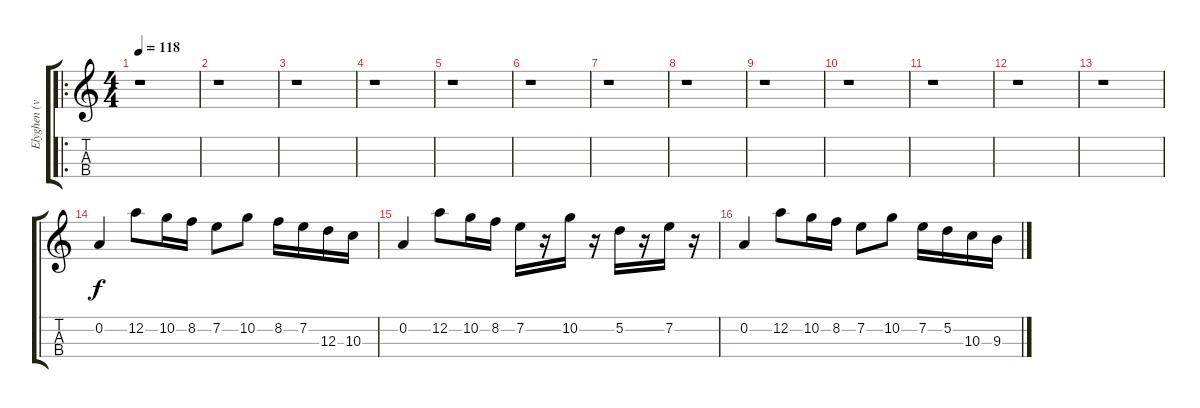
\track ("Elyghen (violin)" "Elyghen (v") {instrument violin}
\staff {score tabs}
\tuning (E5 A4 D4 G3) {hide}
\ro
\ts (4 4)
\tempo 118
\clef g2
\ks c
r.1{dy f} |
r.1 |
r.1 |
r.1 |
r.1 |
r.1 |
r.1 |
r.1 |
r.1 |
r.1 |
r.1 |
r.1 |
r.1 |
0.2.4 12.2.8 10.2.16 8.2.16 7.2.8 10.2.8 8.2.16 7.2.16 12.3.16 10.3.16 |
0.2.4 12.2.8 10.2.16 8.2.16 7.2.16 r.16 10.2.16 r.16 5.2.16 r.16 7.2.16 r.16 |
0.2.4 12.2.8 10.2.16 8.2.16 7.2.8 10.2.8 7.2.16 5.2.16 10.3.16 9.3.16
